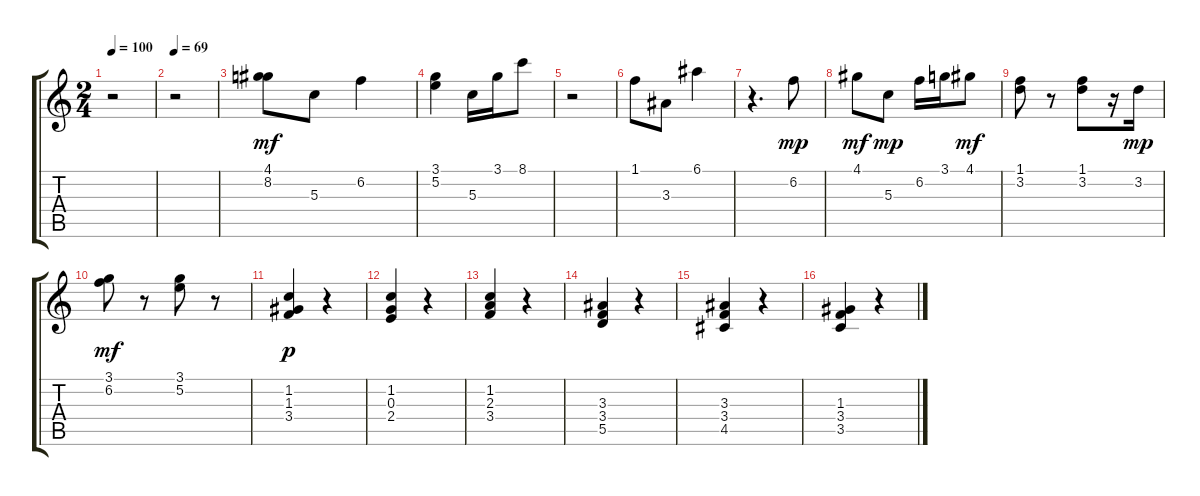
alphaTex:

\track "" {instrument acousticguitarnylon}
\staff {score tabs}
\tuning (E4 B3 G3 D3 A2 E2) {hide}
\ts (2 4)
\tempo 100
\clef g2
\ks c
r.2{dy mf instrument acousticguitarnylon} |
\tempo 69
r.2 |
(4.1 8.2).8 5.3.8 6.2.4 |
(3.1 5.2).4 5.3.16 3.1.16 8.1.8 |
r.2 |
1.1.8 3.3.8 6.1.4 |
r.4{d} 6.2.8{dy mp} |
4.1.8{dy mf} 5.3.8{dy mp} 6.2.16 3.1.16 4.1.8{dy mf} |
(1.1 3.2).8 r.8 (1.1 3.2).8 r.16 3.2.16{dy mp} |
(3.1 6.2).8{dy mf} r.8 (3.1 5.2).8 r.8 |
(1.2 1.3 3.4).4{dy p} r.4 |
(1.2 0.3 2.4).4 r.4 |
(1.2 2.3 3.4).4 r.4 |
(3.3 3.4 5.5).4 r.4 |
(3.3 3.4 4.5).4 r.4 |
(1.3 3.4 3.5).4 r.4
